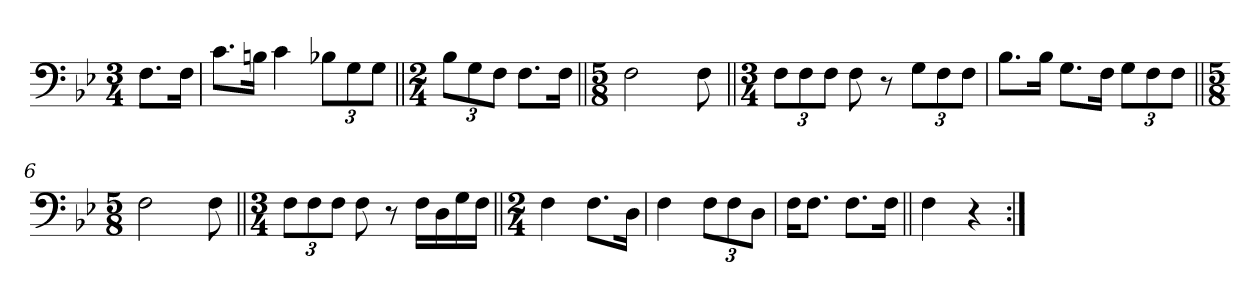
**kern
*part1
*staff1
*clefF4
*k[b-e-]
*M3/4
=
8.F\L
16F\Jk
=1
8.c\L
16Bn\Jk
4c\
12B-X\L
12G\
12G\J
=2||
*M2/4
12B-\L
12G\
12F\J
8.F\L
16F\Jk
=3||
*M5/8
2F\
8F\
=4||
*M3/4
12F\L
12F\
12F\J
8F\
8r
12G\L
12F\
12F\J
=5
8.B-\L
16B-\Jk
8.G\L
16F\Jk
12G\L
12F\
12F\J
=6||
*M5/8
2F\
8F\
=7||
*M3/4
12F\L
12F\
12F\J
8F\
8r
16F\LL
16D\
16G\
16F\JJ
=8||
*M2/4
4F\
8.F\L
16D\Jk
=9
4F\
12F\L
12F\
12D\J
=10
16F\KL
8.F\J
8.F\L
16F\Jk
=11||
4F\
4r
=:|!
*-
